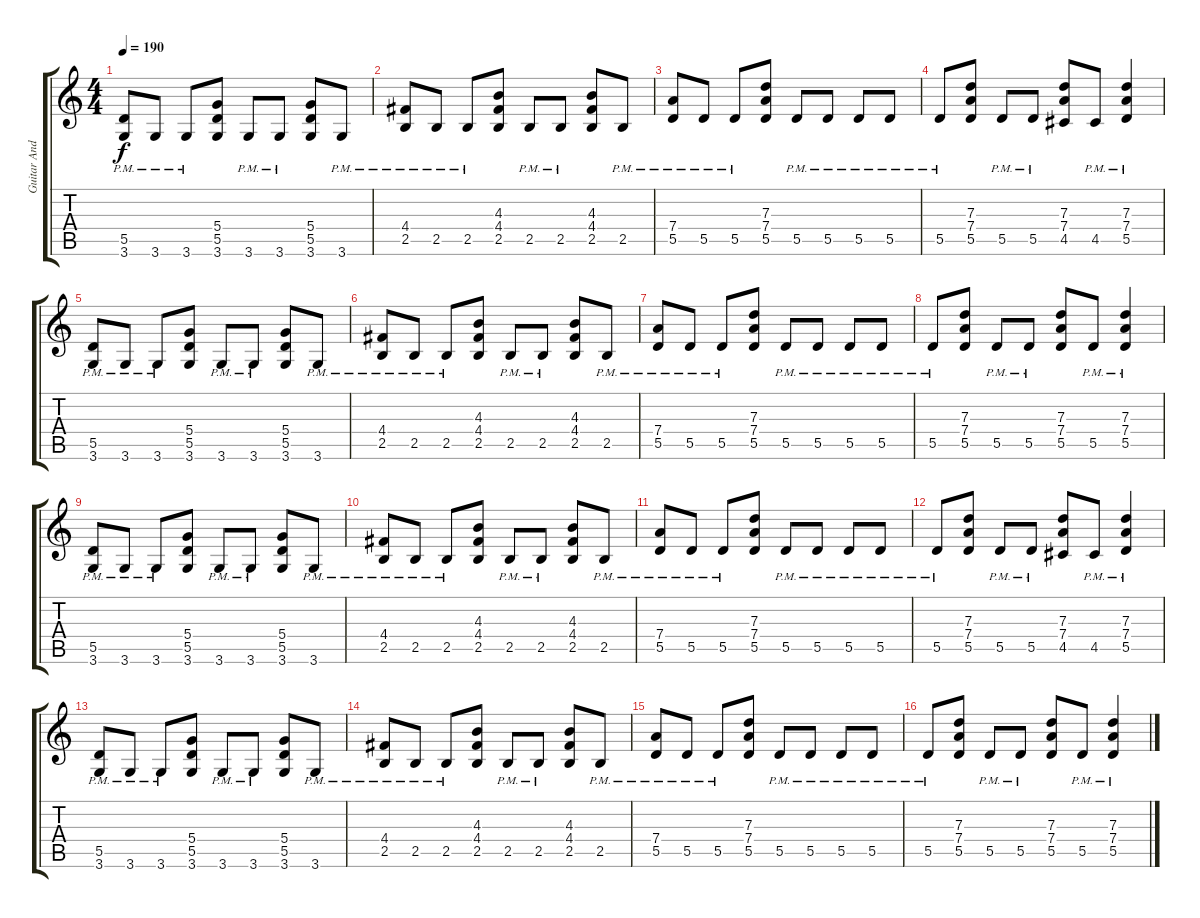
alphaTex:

\track ("Guitar Andreas" "Guitar And") {instrument distortionguitar}
\staff {score tabs}
\tuning (E4 B3 G3 D3 A2 E2) {hide}
\ts (4 4)
\tempo 190
\clef g2
\ks c
(5.5{pm} 3.6{pm}).8{dy f} 3.6{pm}.8 3.6{pm}.8 (5.4 5.5 3.6).8 3.6{pm}.8 3.6{pm}.8 (5.4 5.5 3.6).8 3.6{pm}.8 |
(4.4{pm} 2.5{pm}).8 2.5{pm}.8 2.5{pm}.8 (4.3 4.4 2.5).8 2.5{pm}.8 2.5{pm}.8 (4.3 4.4 2.5).8 2.5{pm}.8 |
(7.4{pm} 5.5{pm}).8 5.5{pm}.8 5.5{pm}.8 (7.3 7.4 5.5).8 5.5{pm}.8 5.5{pm}.8 5.5{pm}.8 5.5{pm}.8 |
5.5{pm}.8 (7.3 7.4 5.5).8 5.5{pm}.8 5.5{pm}.8 (7.3 7.4 4.5).8 4.5{pm}.8 (7.3{pm} 7.4{pm} 5.5{pm}).4 |
(5.5{pm} 3.6{pm}).8 3.6{pm}.8 3.6{pm}.8 (5.4 5.5 3.6).8 3.6{pm}.8 3.6{pm}.8 (5.4 5.5 3.6).8 3.6{pm}.8 |
(4.4{pm} 2.5{pm}).8 2.5{pm}.8 2.5{pm}.8 (4.3 4.4 2.5).8 2.5{pm}.8 2.5{pm}.8 (4.3 4.4 2.5).8 2.5{pm}.8 |
(7.4{pm} 5.5{pm}).8 5.5{pm}.8 5.5{pm}.8 (7.3 7.4 5.5).8 5.5{pm}.8 5.5{pm}.8 5.5{pm}.8 5.5{pm}.8 |
5.5{pm}.8 (7.3 7.4 5.5).8 5.5{pm}.8 5.5{pm}.8 (7.3 7.4 5.5).8 5.5{pm}.8 (7.3{pm} 7.4{pm} 5.5{pm}).4 |
(5.5{pm} 3.6{pm}).8 3.6{pm}.8 3.6{pm}.8 (5.4 5.5 3.6).8 3.6{pm}.8 3.6{pm}.8 (5.4 5.5 3.6).8 3.6{pm}.8 |
(4.4{pm} 2.5{pm}).8 2.5{pm}.8 2.5{pm}.8 (4.3 4.4 2.5).8 2.5{pm}.8 2.5{pm}.8 (4.3 4.4 2.5).8 2.5{pm}.8 |
(7.4{pm} 5.5{pm}).8 5.5{pm}.8 5.5{pm}.8 (7.3 7.4 5.5).8 5.5{pm}.8 5.5{pm}.8 5.5{pm}.8 5.5{pm}.8 |
5.5{pm}.8 (7.3 7.4 5.5).8 5.5{pm}.8 5.5{pm}.8 (7.3 7.4 4.5).8 4.5{pm}.8 (7.3{pm} 7.4{pm} 5.5{pm}).4 |
(5.5{pm} 3.6{pm}).8 3.6{pm}.8 3.6{pm}.8 (5.4 5.5 3.6).8 3.6{pm}.8 3.6{pm}.8 (5.4 5.5 3.6).8 3.6{pm}.8 |
(4.4{pm} 2.5{pm}).8 2.5{pm}.8 2.5{pm}.8 (4.3 4.4 2.5).8 2.5{pm}.8 2.5{pm}.8 (4.3 4.4 2.5).8 2.5{pm}.8 |
(7.4{pm} 5.5{pm}).8 5.5{pm}.8 5.5{pm}.8 (7.3 7.4 5.5).8 5.5{pm}.8 5.5{pm}.8 5.5{pm}.8 5.5{pm}.8 |
5.5{pm}.8 (7.3 7.4 5.5).8 5.5{pm}.8 5.5{pm}.8 (7.3 7.4 5.5).8 5.5{pm}.8 (7.3{pm} 7.4{pm} 5.5{pm}).4
